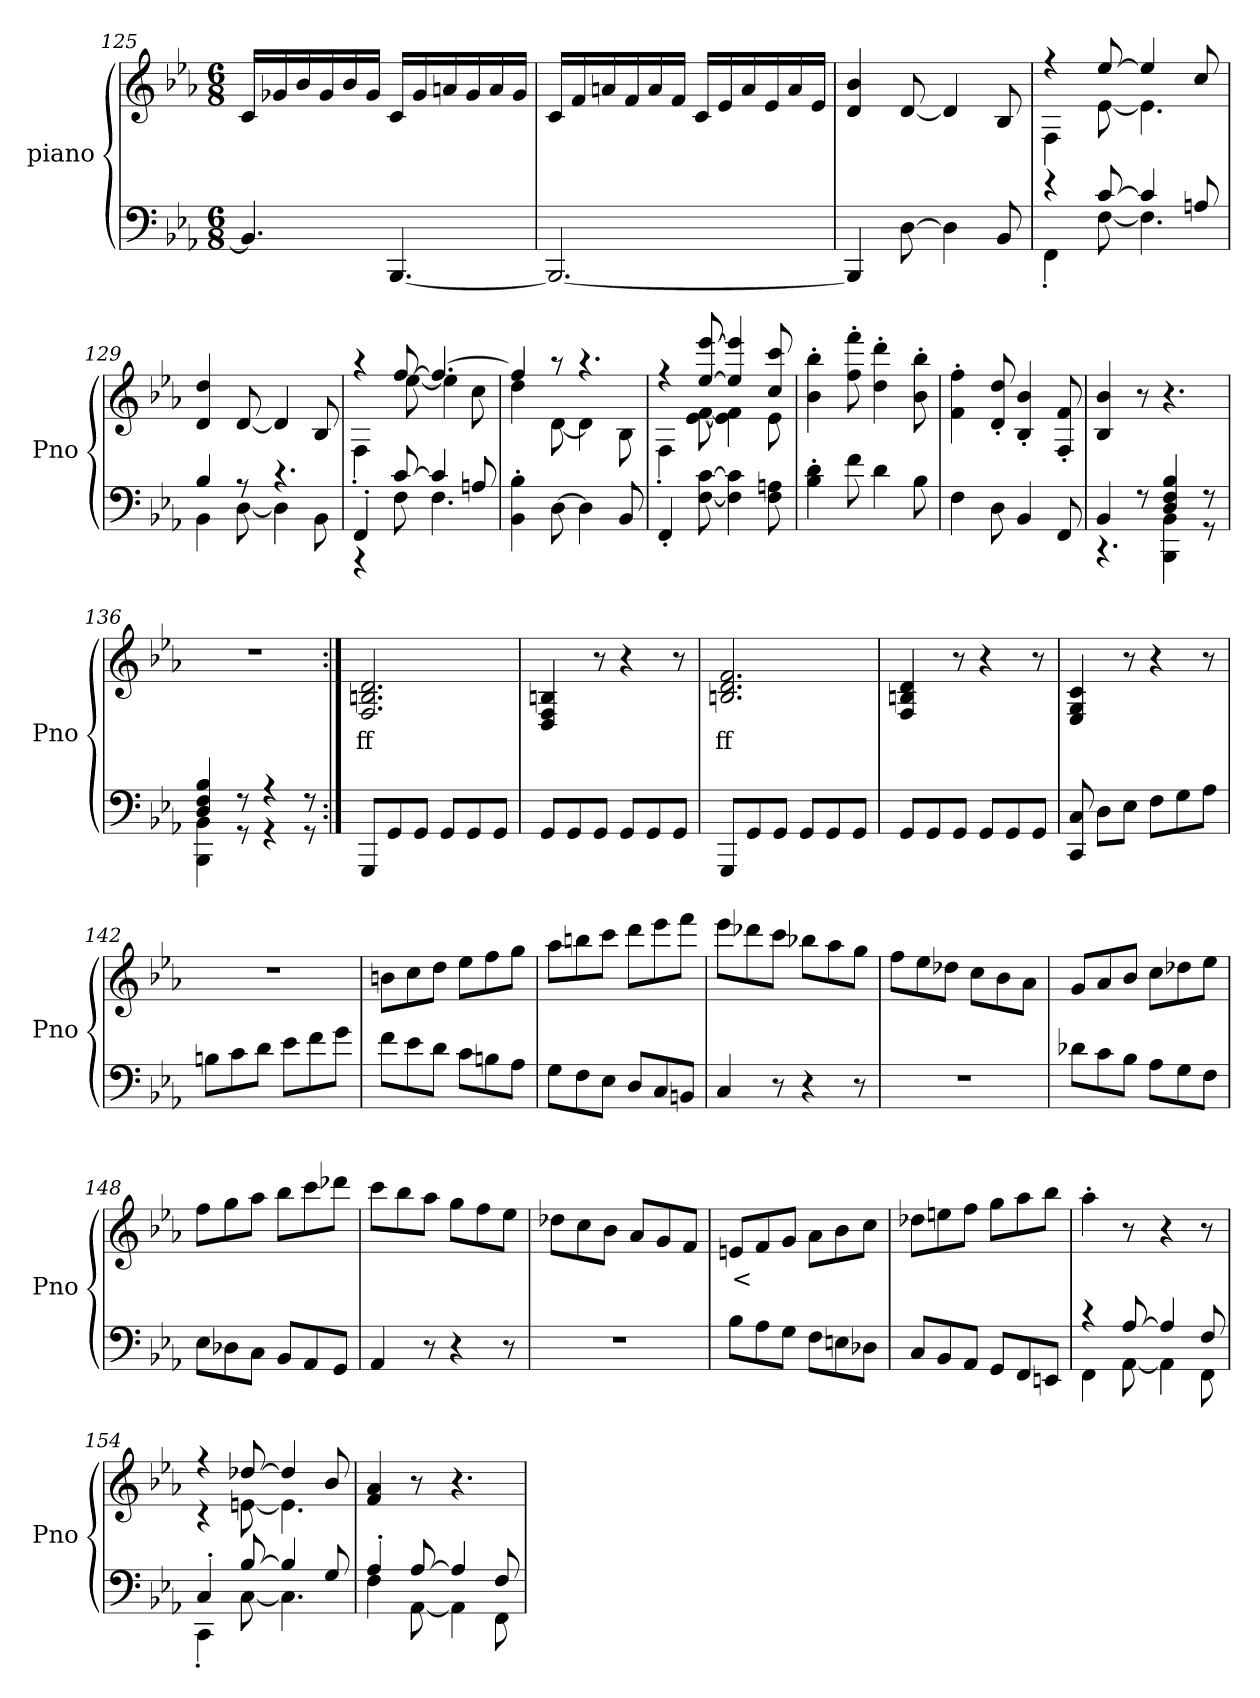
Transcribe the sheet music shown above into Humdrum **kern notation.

**kern	**kern	**text
*part2	*part1	*part1
*staff2	*staff1	*staff1
*I"piano	*I"piano	*
*I'Pno	*I'Pno	*
*clefF4	*clefG2	*
*k[b-e-a-]	*k[b-e-a-]	*
*E-:	*E-:	*
*M6/8	*M6/8	*
=125	=125	=125
4.BB-/]	16c/LL	.
.	16g-X/	.
.	16b-/	.
.	16g-/	.
.	16b-/	.
.	16g-/JJ	.
[4.BBB-/	16c/LL	.
.	16g-/	.
.	16an/	.
.	16g-/	.
.	16a/	.
.	16g-/JJ	.
=126	=126	=126
2.BBB-/_	16c/LL	.
.	16f/	.
.	16an/	.
.	16f/	.
.	16a/	.
.	16f/JJ	.
.	16c/LL	.
.	16e-/	.
.	16a/	.
.	16e-/	.
.	16a/	.
.	16e-/JJ	.
!!LO:PB:g=z
=127	=127	=127
4BBB-/]	4d/ 4b-/	.
[8D\	[8d/	.
4D\]	4d/]	.
8BB-/	8B-/	.
=128	=128	=128
*^	*^	*
4r	4FF'\	4r	4F\	.
[8c/	[8F\	[8ee-/	[8e-\	.
4c/]	4.F\]	4ee-/]	4.e-\]	.
8An/	.	8cc/	.	.
*	*	*v	*v	*
=129	=129	=129	=129
4B-/	4BB-\	4d/ 4dd/	.
8r	[8D\	[8d/	.
4.r	4D\]	4d/]	.
.	8BB-\	8B-/	.
=130	=130	=130	=130
*	*	*^	*
4FF'/	4r	4r	4F'\	.
[8c/	8F\	[8ff/	[8ee-\	.
4c/]	4.F\	4.ff/_	4ee-\]	.
8An/	.	.	8cc\	.
*v	*v	*	*	*
=131	=131	=131	=131
4BB-\' 4B-\'	4ff/]	4dd\	.
[8D\	8r	[8d\	.
4D\]	4.r	4d\]	.
8BB-/	.	8B-\	.
=132	=132	=132	=132
4FF'/	4r	4F'\	.
[8F\ [8c\	[8ee-/ [8eee-/	[8e-\ [8f\	.
4F\] 4c\]	4ee-/] 4eee-/]	4e-\] 4f\]	.
8F\ 8An\	8cc/ 8ccc/	8e-\	.
*	*v	*v	*
=133	=133	=133
4B-\' 4d\'	4b-\' 4bb-\'	.
8f\	8ff\' 8fff\'	.
4d\	4dd\' 4ddd\'	.
8B-\	8b-\' 8bb-\'	.
!!LO:LB:g=z
=134	=134	=134
4F\	4f\' 4ff\'	.
8D\	8d/' 8dd/'	.
4BB-/	4B-/' 4b-/'	.
8FF/	8F/' 8f/'	.
=135	=135	=135
*^	*	*
4BB-/	4.r	4B-/ 4b-/	.
8r	.	8r	.
4D/ 4F/ 4B-/	4BBB-\ 4BB-\	4.r	.
8r	8r	.	.
=136	=136	=136	=136
4D/ 4F/ 4B-/	4BBB-\ 4BB-\	2.r	.
8r	8r	.	.
4r	4r	.	.
8r	8r	.	.
*v	*v	*	*
=137:|!	=137:|!	=137:|!
8GGG/L	2.F/ 2.Bn/ 2.d/	ff
8GG/	.	.
8GG/J	.	.
8GG/L	.	.
8GG/	.	.
8GG/J	.	.
=138	=138	=138
8GG/L	4D/ 4F/ 4Bn/	.
8GG/	.	.
8GG/J	8r	.
8GG/L	4r	.
8GG/	.	.
8GG/J	8r	.
=139	=139	=139
8GGG/L	2.Bn/ 2.d/ 2.f/	ff
8GG/	.	.
8GG/J	.	.
8GG/L	.	.
8GG/	.	.
8GG/J	.	.
=140	=140	=140
8GG/L	4F/ 4Bn/ 4d/	.
8GG/	.	.
8GG/J	8r	.
8GG/L	4r	.
8GG/	.	.
8GG/J	8r	.
!!LO:LB:g=z
=141	=141	=141
8CC/ 8C/	4E-/ 4G/ 4c/	.
8D\L	.	.
8E-\J	8r	.
8F\L	4r	.
8G\	.	.
8A-\J	8r	.
=142	=142	=142
8Bn\L	2.r	.
8c\	.	.
8d\J	.	.
8e-\L	.	.
8f\	.	.
8g\J	.	.
=143	=143	=143
8f\L	8bn\L	.
8e-\	8cc\	.
8d\J	8dd\J	.
8c\L	8ee-\L	.
8Bn\	8ff\	.
8A-\J	8gg\J	.
=144	=144	=144
8G\L	8aa-\L	.
8F\	8bbn\	.
8E-\J	8ccc\J	.
8D/L	8ddd\L	.
8C/	8eee-\	.
8BBn/J	8fff\J	.
=145	=145	=145
4C/	8eee-\L	.
.	8ddd-X\	.
8r	8ccc\J	.
4r	8bb-X\L	.
.	8aa-\	.
8r	8gg\J	.
=146	=146	=146
2.r	8ff\L	.
.	8ee-\	.
.	8dd-X\J	.
.	8cc\L	.
.	8b-\	.
.	8a-\J	.
!!LO:LB:g=z
=147	=147	=147
8d-X\L	8g/L	.
8c\	8a-/	.
8B-\J	8b-/J	.
8A-\L	8cc\L	.
8G\	8dd-X\	.
8F\J	8ee-\J	.
=148	=148	=148
8E-\L	8ff\L	.
8D-X\	8gg\	.
8C\J	8aa-\J	.
8BB-/L	8bb-\L	.
8AA-/	8ccc\	.
8GG/J	8ddd-X\J	.
=149	=149	=149
4AA-/	8ccc\L	.
.	8bb-\	.
8r	8aa-\J	.
4r	8gg\L	.
.	8ff\	.
8r	8ee-\J	.
=150	=150	=150
2.r	8dd-X\L	.
.	8cc\	.
.	8b-\J	.
.	8a-/L	.
.	8g/	.
.	8f/J	.
=151	=151	=151
8B-\L	8en/L	<
8A-\	8f/	.
8G\J	8g/J	.
8F\L	8a-\L	.
8En\	8b-\	.
8D-X\J	8cc\J	.
=152	=152	=152
8C/L	8dd-X\L	.
8BB-/	8een\	.
8AA-/J	8ff\J	.
8GG/L	8gg\L	.
8FF/	8aa-\	.
8EEn/J	8bb-\J	.
!!LO:LB:g=z
=153	=153	=153
*^	*	*
4r	4FF\	4aa-'\	.
[8A-/	[8AA-\	8r	.
4A-/]	4AA-\]	4r	.
8F/	8FF\	8r	.
=154	=154	=154	=154
*	*	*^	*
4C'/	4CC'\	4r	4r	.
[8B-/	[8C\	[8dd-X/	[8en\	.
4B-/]	4.C\]	4dd-/]	4.e\]	.
8G/	.	8b-/	.	.
*	*	*v	*v	*
=155	=155	=155	=155
4A-'/	4F\	4f/ 4a-/	.
[8A-/	[8AA-\	8r	.
4A-/]	4AA-\]	4.r	.
8F/	8FF\	.	.
*v	*v	*	*
=	=	=
*-	*-	*-
